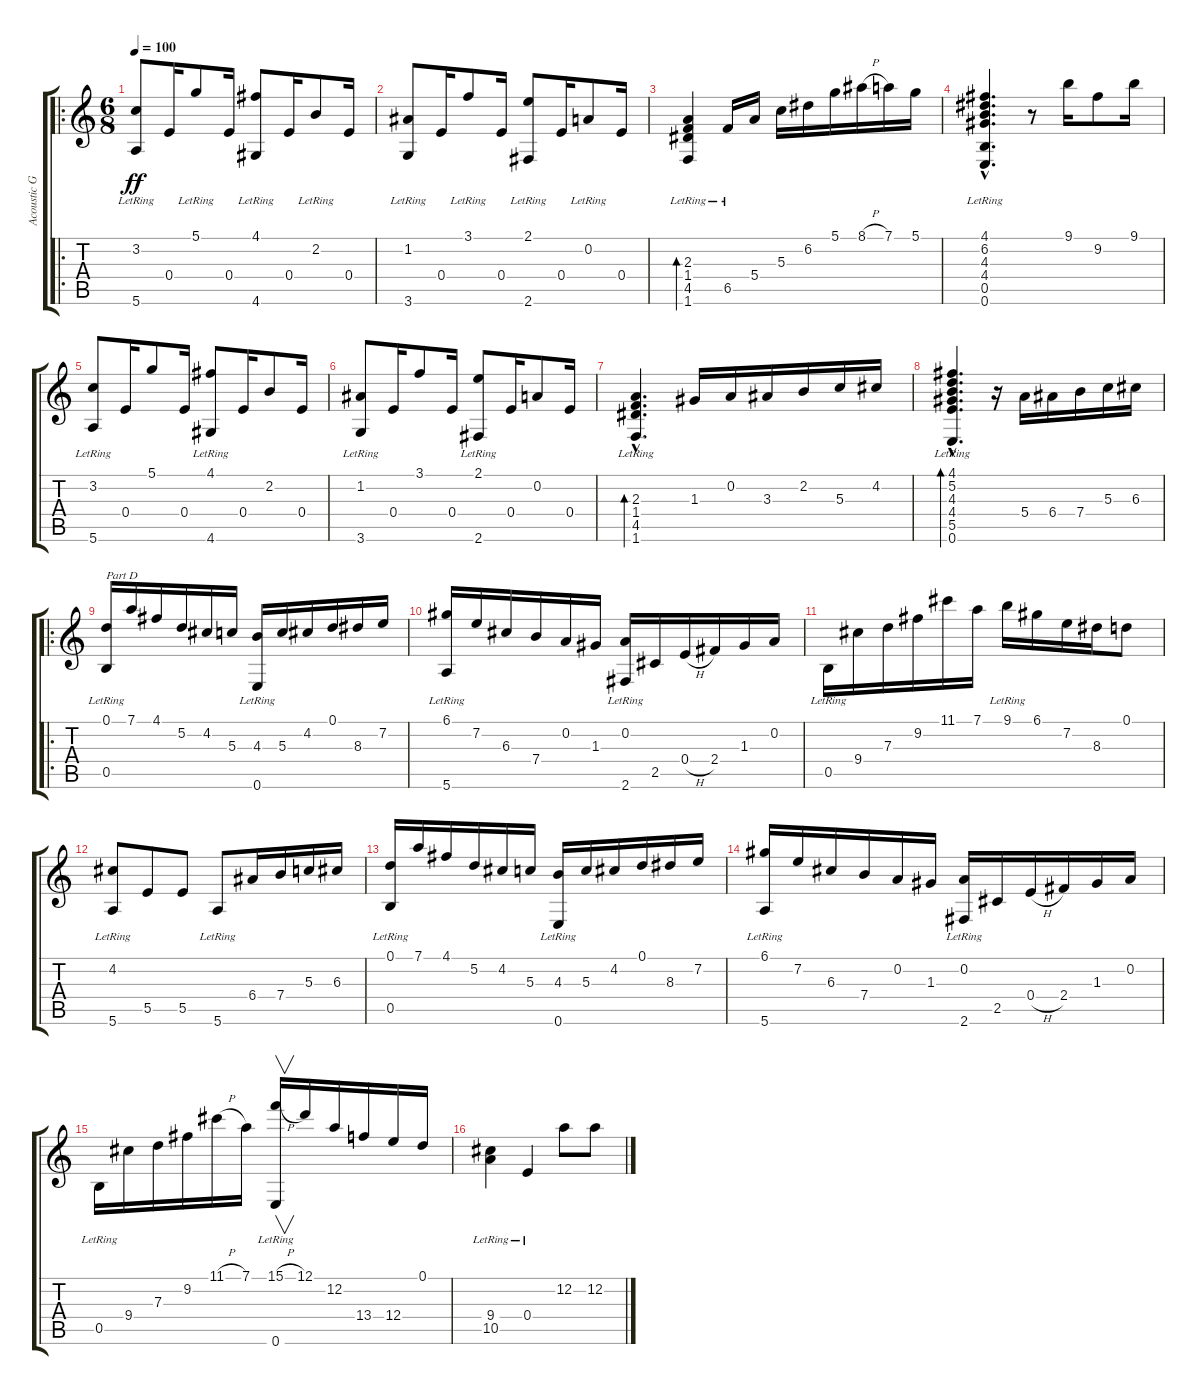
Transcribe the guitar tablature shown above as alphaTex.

\track ("Acoustic Guitar" "Acoustic G") {instrument acousticguitarsteel}
\staff {score tabs}
\tuning (D4 A3 G3 E3 B2 E2) {hide}
\ro
\ts (6 8)
\tempo 100
\clef g2
\ks c
(3.2{lr} 5.6{lr}).8{dy ff} 0.4.16 5.1{lr}.8 0.4.16 (4.1{lr} 4.6{lr}).8 0.4.16 2.2{lr}.8 0.4.16 |
(1.2{lr} 3.6{lr}).8 0.4.16 3.1{lr}.8 0.4.16 (2.1{lr} 2.6{lr}).8 0.4.16 0.2{lr}.8 0.4.16 |
(2.3 1.4 4.5 1.6{lr}).4{bd 240} 6.5{lr}.16 5.4.16 5.3.16 6.2.16 5.1.16 8.1{h}.16 7.1.16 5.1.16 |
(4.1{hac lr} 6.2{hac} 4.3{hac} 4.4{hac} 0.5{hac lr} 0.6{hac}).4{d} r.8 9.1.16 9.2.8 9.1.16 |
(3.2 5.6{lr}).8 0.4.16 5.1.8 0.4.16 (4.1 4.6{lr}).8 0.4.16 2.2.8 0.4.16 |
(1.2 3.6{lr}).8 0.4.16 3.1.8 0.4.16 (2.1 2.6{lr}).8 0.4.16 0.2.8 0.4.16 |
(2.3{hac} 1.4{hac} 4.5{hac} 1.6{hac lr}).4{d bd 240} 1.3.16 0.2.16 3.3.16 2.2.16 5.3.16 4.2.16 |
(4.1{hac} 5.2{hac} 4.3{hac} 4.4{hac} 5.5{hac} 0.6{hac lr}).4{d bd 240} r.16 5.4.16 6.4.16 7.4.16 5.3.16 6.3.16 |
\ro
(0.1 0.5{lr}).16{txt "Part D"} 7.1.16 4.1.16 5.2.16 4.2.16 5.3.16 (4.3 0.6{lr}).16 5.3.16 4.2.16 0.1.16 8.3.16 7.2.16 |
(6.1 5.6{lr}).16 7.2.16 6.3.16 7.4.16 0.2.16 1.3.16 (0.2 2.6{lr}).16 2.5.16 0.4{h}.16 2.4.16 1.3.16 0.2.16 |
0.5{lr}.16 9.4.16 7.3.16 9.2.16 11.1.16 7.1.16 9.1{lr}.16 6.1.16 7.2.16 8.3.16 0.1.8 |
(4.2 5.6{lr}).8 5.5.8 5.5.8 5.6{lr}.8 6.4.16 7.4.16 5.3.16 6.3.16 |
(0.1 0.5{lr}).16 7.1.16 4.1.16 5.2.16 4.2.16 5.3.16 (4.3 0.6{lr}).16 5.3.16 4.2.16 0.1.16 8.3.16 7.2.16 |
(6.1 5.6{lr}).16 7.2.16 6.3.16 7.4.16 0.2.16 1.3.16 (0.2 2.6{lr}).16 2.5.16 0.4{h}.16 2.4.16 1.3.16 0.2.16 |
0.5{lr}.16 9.4.16 7.3.16 9.2.16 11.1{h}.16 7.1.16 (15.1{h} 0.6{lr}).16{v} 12.1.16 12.2.16 13.4.16 12.4.16 0.1.16 |
(9.4{lr} 10.5{lr}).4 0.4{lr}.4 12.2.8 12.2.8
